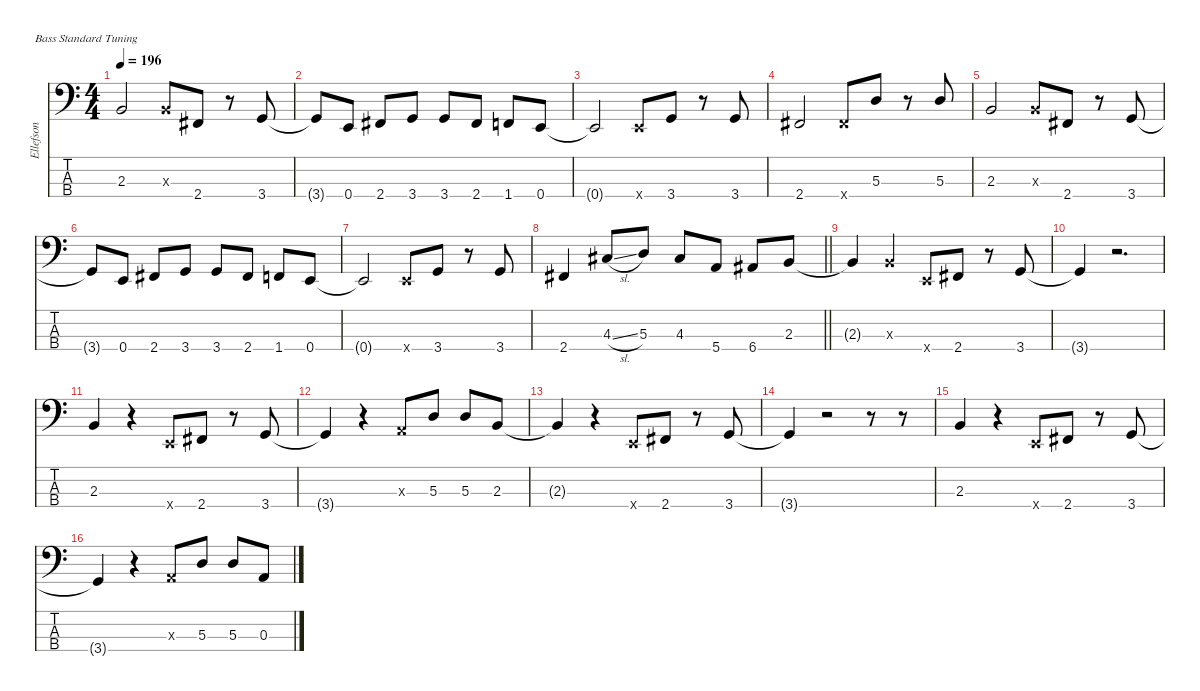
\defaultSystemsLayout 4
\hideDynamics
\bracketExtendMode nobrackets
\firstSystemTrackNameMode fullname
\otherSystemsTrackNameOrientation horizontal
\track ("Ellefson" "el.bs.") {instrument electricbasspick}
\staff {score tabs}
\tuning (G2 D2 A1 E1)
\ts (4 4)
\tempo 196
\clef f4
\ks c
2.3.2{dy f beam Up} 2.3{x}.8{beam Up} 2.4{acc #}.8{beam Up} r.8{beam Up} 3.4.8{beam Up} |
3.4{t}.8{beam Up} 0.4.8{beam Up} 2.4{acc #}.8{beam Up} 3.4.8{beam Up} 3.4.8{beam Up} 2.4{acc #}.8{beam Up} 1.4.8{beam Up} 0.4.8{beam Up} |
0.4{t}.2{beam Up} 0.4{x}.8{beam Up} 3.4.8{beam Up} r.8{beam Up} 3.4.8{beam Up} |
2.4{acc #}.2{beam Up} 2.4{x acc #}.8{beam Up} 5.3.8{beam Up} r.8{beam Up} 5.3.8{beam Up} |
2.3.2{beam Up} 2.3{x}.8{beam Up} 2.4{acc #}.8{beam Up} r.8{beam Up} 3.4.8{beam Up} |
3.4{t}.8{beam Up} 0.4.8{beam Up} 2.4{acc #}.8{beam Up} 3.4.8{beam Up} 3.4.8{beam Up} 2.4{acc #}.8{beam Up} 1.4.8{beam Up} 0.4.8{beam Up} |
0.4{t}.2{beam Up} 0.4{x}.8{beam Up} 3.4.8{beam Up} r.8{beam Up} 3.4.8{beam Up} |
\barLineRight lightlight
2.4{acc #}.4{beam Up} 4.3{sl acc #}.8{beam Up} 5.3.8{beam Up} 4.3{acc #}.8{beam Up} 5.4.8{beam Up} 6.4{acc #}.8{beam Up} 2.3.8{beam Up} |
2.3{t}.4{beam Up} 2.3{x}.4{beam Up} 0.4{x}.8{beam Up} 2.4{acc #}.8{beam Up} r.8{beam Up} 3.4.8{beam Up} |
3.4{t}.4{beam Up} r.2{d beam Up} |
2.3.4{beam Up} r.4{beam Up} 0.4{x}.8{beam Up} 2.4{acc #}.8{beam Up} r.8{beam Up} 3.4.8{beam Up} |
3.4{t}.4{beam Up} r.4{beam Up} 0.3{x}.8{beam Up} 5.3.8{beam Up} 5.3.8{beam Up} 2.3.8{beam Up} |
2.3{t}.4{beam Up} r.4{beam Up} 0.4{x}.8{beam Up} 2.4{acc #}.8{beam Up} r.8{beam Up} 3.4.8{beam Up} |
3.4{t}.4{beam Up} r.2{beam Up} r.8{beam Up} r.8{beam Up} |
2.3.4{beam Up} r.4{beam Up} 0.4{x}.8{beam Up} 2.4{acc #}.8{beam Up} r.8{beam Up} 3.4.8{beam Up} |
3.4{t}.4{beam Up} r.4{beam Up} 0.3{x}.8{beam Up} 5.3.8{beam Up} 5.3.8{beam Up} 0.3.8{beam Up}
